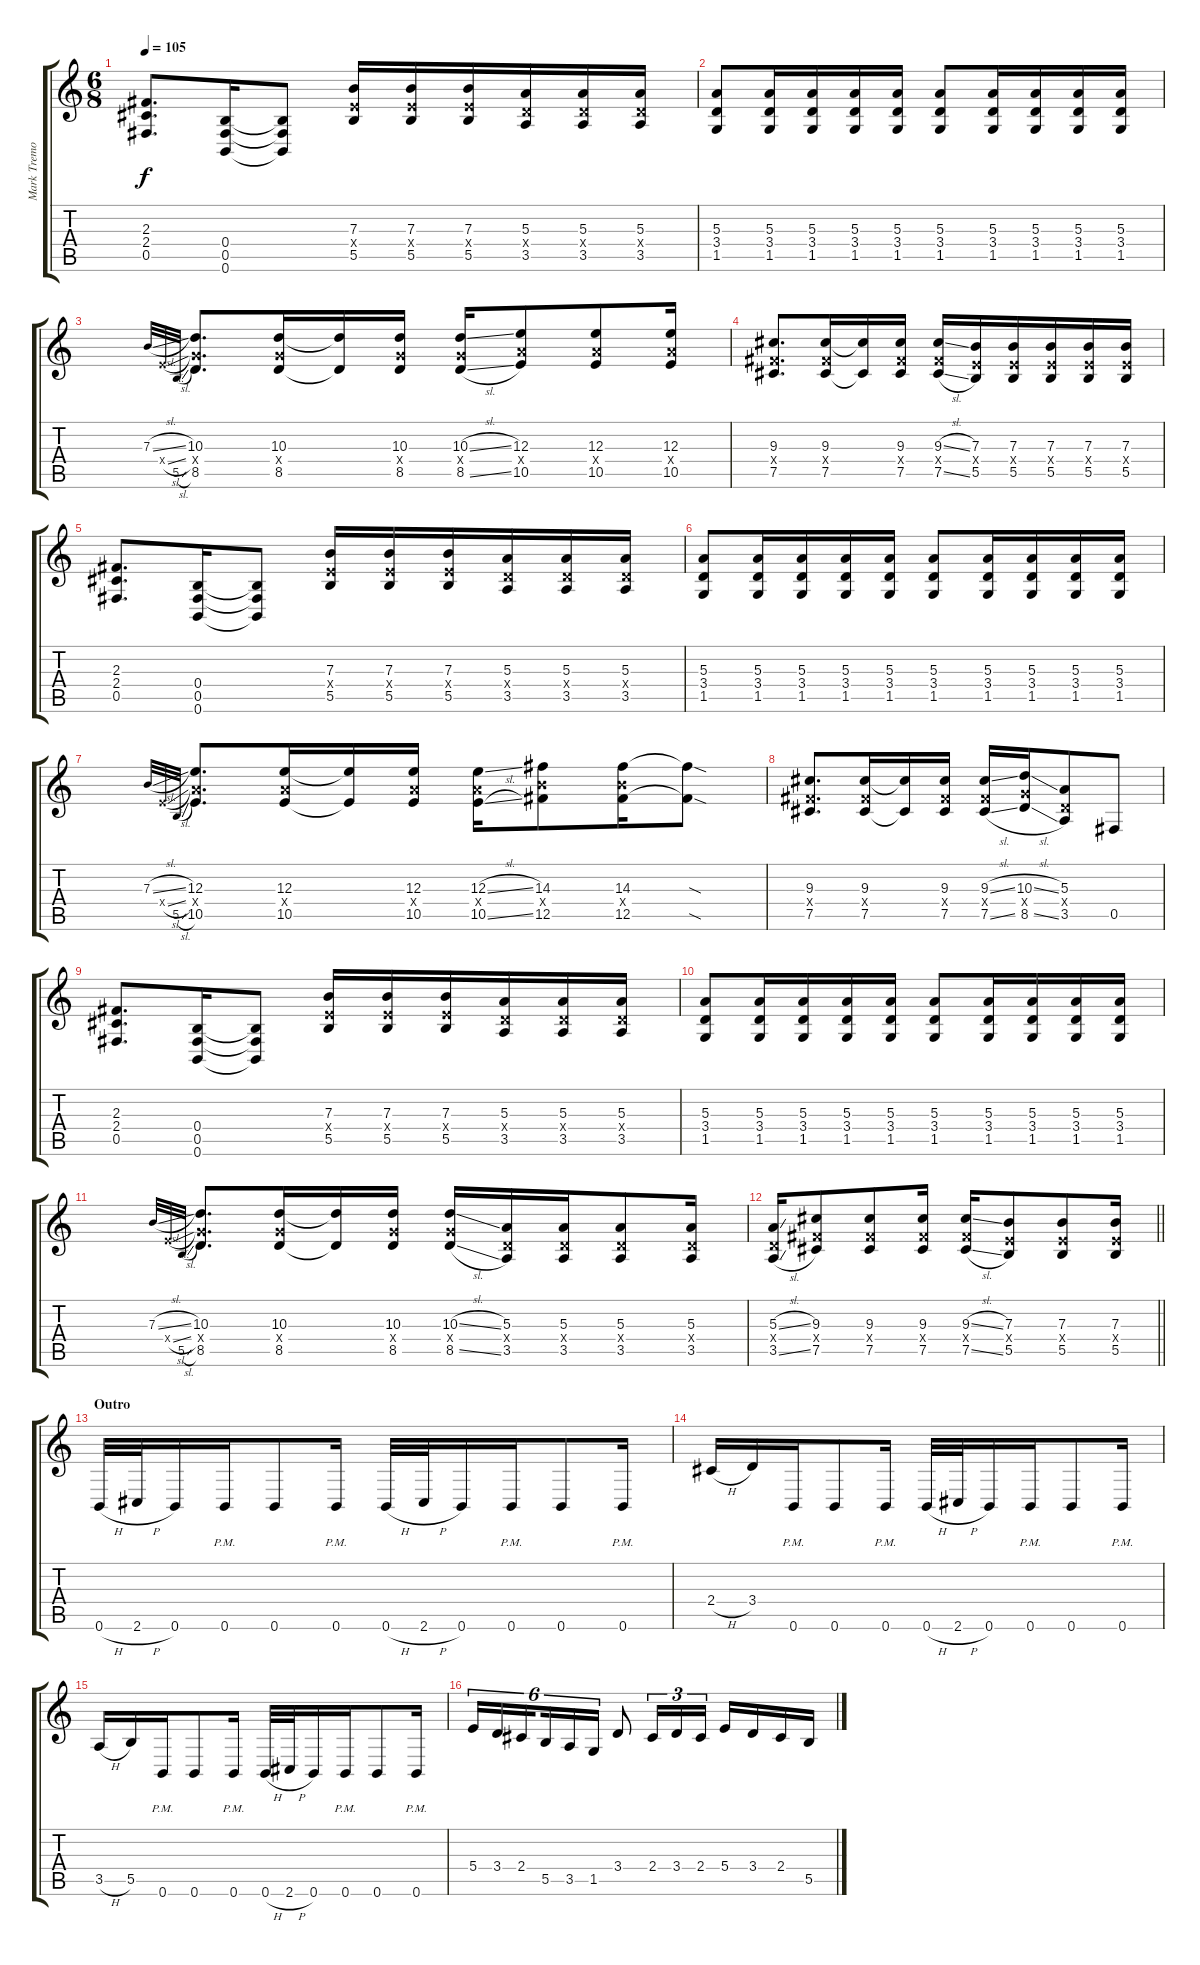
\track ("Mark Tremonti" "Mark Tremo") {instrument distortionguitar}
\staff {score tabs}
\tuning (Db4 Ab3 E3 B2 Gb2 B1) {hide}
\ts (6 8)
\tempo 105
\clef g2
\ks c
(2.3 2.4 0.5).8{d dy f} (0.4 0.5 0.6).16 (0.4{t} 0.5{t} 0.6{t}).8 (7.3 5.4{x} 5.5).16 (7.3 5.4{x} 5.5).16 (7.3 5.4{x} 5.5).16 (5.3 3.4{x} 3.5).16 (5.3 3.4{x} 3.5).16 (5.3 3.4{x} 3.5).16 |
(5.3 3.4 1.5).8 (5.3 3.4 1.5).16 (5.3 3.4 1.5).16 (5.3 3.4 1.5).16 (5.3 3.4 1.5).16 (5.3 3.4 1.5).8 (5.3 3.4 1.5).16 (5.3 3.4 1.5).16 (5.3 3.4 1.5).16 (5.3 3.4 1.5).16 |
7.3{sl}.32{gr onbeat} 5.4{sl x}.32{gr onbeat} 5.5{sl}.32{gr onbeat} (10.3 8.4{x} 8.5).8{d} (10.3 8.4{x} 8.5).16 (10.3{t} 8.5{t}).16 (10.3 8.4{x} 8.5).16 (10.3{sl} 8.4{x} 8.5{sl}).16 (12.3 10.4{x} 10.5).8 (12.3 10.4{x} 10.5).8 (12.3 10.4{x} 10.5).16 |
(9.3 7.4{x} 7.5).8{d} (9.3 7.4{x} 7.5).16 (9.3{t} 7.5{t}).16 (9.3 7.4{x} 7.5).16 (9.3{sl} 7.4{x} 7.5{sl}).16 (7.3 5.4{x} 5.5).16 (7.3 5.4{x} 5.5).16 (7.3 5.4{x} 5.5).16 (7.3 5.4{x} 5.5).16 (7.3 5.4{x} 5.5).16 |
(2.3 2.4 0.5).8{d} (0.4 0.5 0.6).16 (0.4{t} 0.5{t} 0.6{t}).8 (7.3 5.4{x} 5.5).16 (7.3 5.4{x} 5.5).16 (7.3 5.4{x} 5.5).16 (5.3 3.4{x} 3.5).16 (5.3 3.4{x} 3.5).16 (5.3 3.4{x} 3.5).16 |
(5.3 3.4 1.5).8 (5.3 3.4 1.5).16 (5.3 3.4 1.5).16 (5.3 3.4 1.5).16 (5.3 3.4 1.5).16 (5.3 3.4 1.5).8 (5.3 3.4 1.5).16 (5.3 3.4 1.5).16 (5.3 3.4 1.5).16 (5.3 3.4 1.5).16 |
7.3{sl}.32{gr onbeat} 5.4{sl x}.32{gr onbeat} 5.5{sl}.32{gr onbeat} (12.3 10.4{x} 10.5).8{d} (12.3 10.4{x} 10.5).16 (12.3{t} 10.5{t}).16 (12.3 10.4{x} 10.5).16 (12.3{sl} 10.4{x} 10.5{sl}).16 (14.3 12.4{x} 12.5).8 (14.3 12.4{x} 12.5).16 (14.3{sod t} 12.5{sod t}).8 |
(9.3 7.4{x} 7.5).8{d} (9.3 7.4{x} 7.5).16 (9.3{t} 7.5{t}).16 (9.3 7.4{x} 7.5).16 (9.3{sl} 7.4{x} 7.5{sl}).16 (10.3{sl} 8.4{x} 8.5{sl}).16 (5.3 3.4{x} 3.5).8 0.5.8 |
(2.3 2.4 0.5).8{d} (0.4 0.5 0.6).16 (0.4{t} 0.5{t} 0.6{t}).8 (7.3 5.4{x} 5.5).16 (7.3 5.4{x} 5.5).16 (7.3 5.4{x} 5.5).16 (5.3 3.4{x} 3.5).16 (5.3 3.4{x} 3.5).16 (5.3 3.4{x} 3.5).16 |
(5.3 3.4 1.5).8 (5.3 3.4 1.5).16 (5.3 3.4 1.5).16 (5.3 3.4 1.5).16 (5.3 3.4 1.5).16 (5.3 3.4 1.5).8 (5.3 3.4 1.5).16 (5.3 3.4 1.5).16 (5.3 3.4 1.5).16 (5.3 3.4 1.5).16 |
7.3{sl}.32{gr onbeat} 5.4{sl x}.32{gr onbeat} 5.5{sl}.32{gr onbeat} (10.3 8.4{x} 8.5).8{d} (10.3 8.4{x} 8.5).16 (10.3{t} 8.5{t}).16 (10.3 8.4{x} 8.5).16 (10.3{sl} 8.4{x} 8.5{sl}).16 (5.3 3.4{x} 3.5).16 (5.3 3.4{x} 3.5).16 (5.3 3.4{x} 3.5).8 (5.3 3.4{x} 3.5).16 |
\barLineRight lightlight
(5.3{sl} 3.4{x} 3.5{sl}).16 (9.3 7.4{x} 7.5).8 (9.3 7.4{x} 7.5).8 (9.3 7.4{x} 7.5).16 (9.3{sl} 7.4{x} 7.5{sl}).16 (7.3 5.4{x} 5.5).8 (7.3 5.4{x} 5.5).8 (7.3 5.4{x} 5.5).16 |
\section ("" "Outro")
0.6{h}.32 2.6{h}.32 0.6.16 0.6{pm}.16 0.6.8 0.6{pm}.16 0.6{h}.32 2.6{h}.32 0.6.16 0.6{pm}.16 0.6.8 0.6{pm}.16 |
2.4{h}.16 3.4.16 0.6{pm}.16 0.6.8 0.6{pm}.16 0.6{h}.32 2.6{h}.32 0.6.16 0.6{pm}.16 0.6.8 0.6{pm}.16 |
3.5{h}.16 5.5.16 0.6{pm}.16 0.6.8 0.6{pm}.16 0.6{h}.32 2.6{h}.32 0.6.16 0.6{pm}.16 0.6.8 0.6{pm}.16 |
5.4.16{tu (6 4)} 3.4.16{tu (6 4)} 2.4.16{tu (6 4) beam splitsecondary} 5.5.16{tu (6 4)} 3.5.16{tu (6 4)} 1.5.16{tu (6 4)} 3.4.8 2.4.16{tu (3 2)} 3.4.16{tu (3 2)} 2.4.16{tu (3 2) beam splitsecondary} 5.4.16 3.4.16 2.4.16 5.5.16
